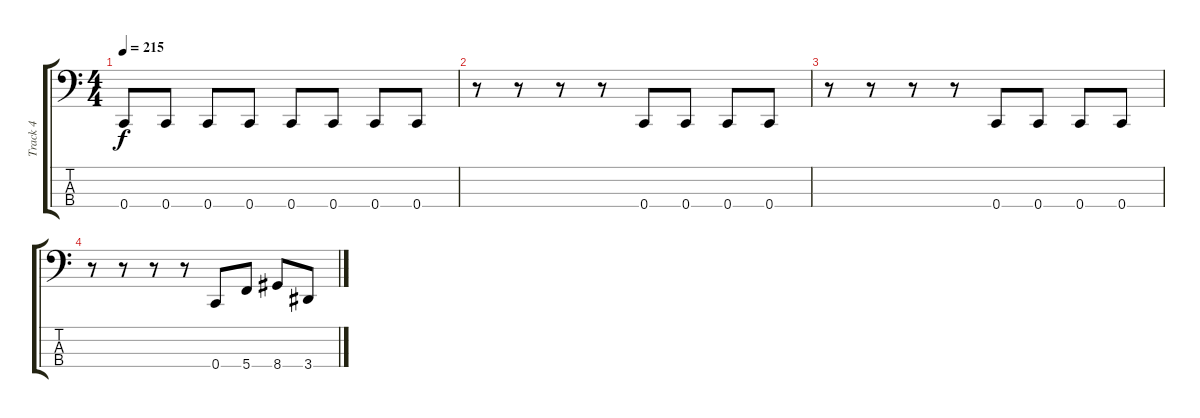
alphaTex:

\track ("Track 4" "Track 4") {instrument electricbassfinger}
\staff {score tabs}
\tuning (F2 C2 G1 C1) {hide}
\ts (4 4)
\tempo 215
\clef f4
\ks c
0.4.8{dy f} 0.4.8 0.4.8 0.4.8 0.4.8 0.4.8 0.4.8 0.4.8 |
r.8 r.8 r.8 r.8 0.4.8 0.4.8 0.4.8 0.4.8 |
r.8 r.8 r.8 r.8 0.4.8 0.4.8 0.4.8 0.4.8 |
r.8 r.8 r.8 r.8 0.4.8 5.4.8 8.4.8 3.4.8
